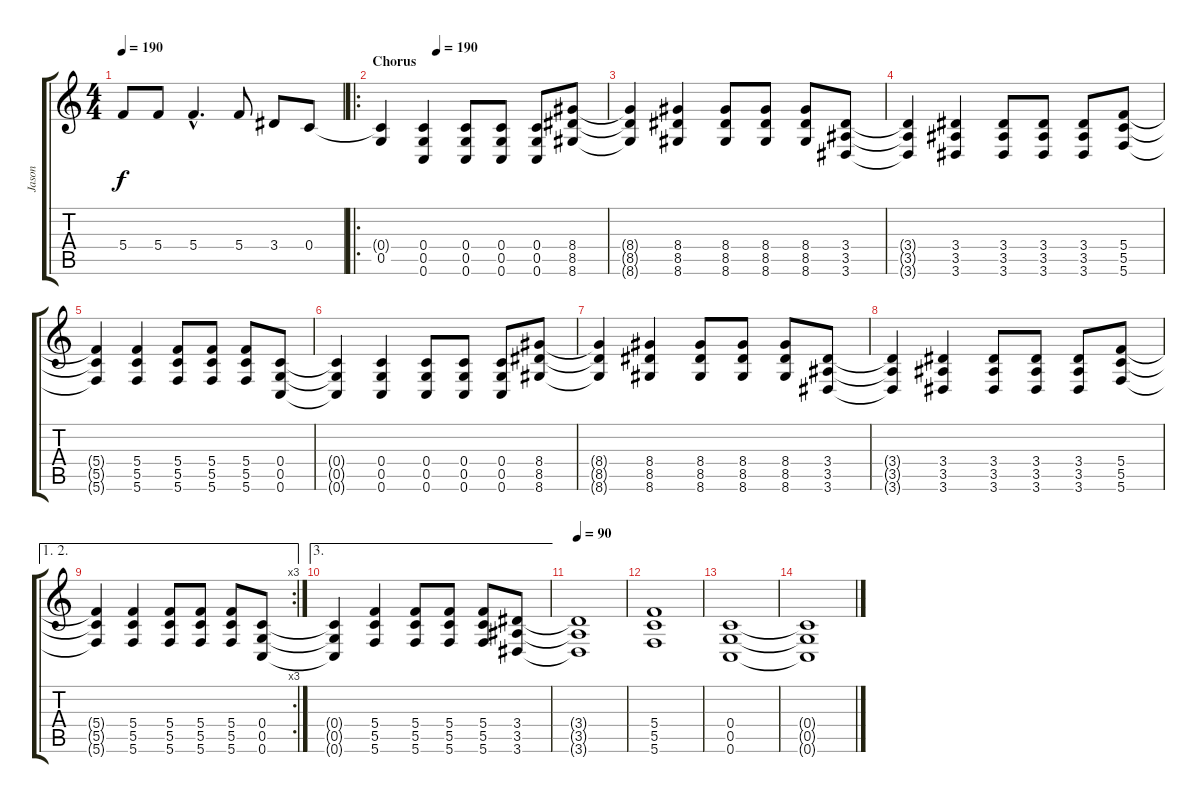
\track ("Jason" "Jason") {instrument overdrivenguitar}
\staff {score tabs}
\tuning (D4 A3 F3 C3 G2 C2) {hide}
\ts (4 4)
\tempo 190
\clef g2
\ks c
5.4{t}.8{dy f} 5.4.8 5.4{hac}.4{d} 5.4.8 3.4.8 0.4.8 |
\ro
\section ("" "Chorus")
\tempo (190 0.25)
(0.4{t} 0.5).4 (0.4 0.5 0.6).4 (0.4 0.5 0.6).8 (0.4 0.5 0.6).8 (0.4 0.5 0.6).8 (8.4 8.5 8.6).8 |
(8.4{t} 8.5{t} 8.6{t}).4 (8.4 8.5 8.6).4 (8.4 8.5 8.6).8 (8.4 8.5 8.6).8 (8.4 8.5 8.6).8 (3.4 3.5 3.6).8 |
(3.4{t} 3.5{t} 3.6{t}).4 (3.4 3.5 3.6).4 (3.4 3.5 3.6).8 (3.4 3.5 3.6).8 (3.4 3.5 3.6).8 (5.4 5.5 5.6).8 |
(5.4{t} 5.5{t} 5.6{t}).4 (5.4 5.5 5.6).4 (5.4 5.5 5.6).8 (5.4 5.5 5.6).8 (5.4 5.5 5.6).8 (0.4 0.5 0.6).8 |
(0.4{t} 0.5{t} 0.6{t}).4 (0.4 0.5 0.6).4 (0.4 0.5 0.6).8 (0.4 0.5 0.6).8 (0.4 0.5 0.6).8 (8.4 8.5 8.6).8 |
(8.4{t} 8.5{t} 8.6{t}).4 (8.4 8.5 8.6).4 (8.4 8.5 8.6).8 (8.4 8.5 8.6).8 (8.4 8.5 8.6).8 (3.4 3.5 3.6).8 |
(3.4{t} 3.5{t} 3.6{t}).4 (3.4 3.5 3.6).4 (3.4 3.5 3.6).8 (3.4 3.5 3.6).8 (3.4 3.5 3.6).8 (5.4 5.5 5.6).8 |
\ae (1 2)
\rc 3
(5.4{t} 5.5{t} 5.6{t}).4 (5.4 5.5 5.6).4 (5.4 5.5 5.6).8 (5.4 5.5 5.6).8 (5.4 5.5 5.6).8 (0.4 0.5 0.6).8 |
\ae 3
(0.4{t} 0.5{t} 0.6{t}).4 (5.4 5.5 5.6).4 (5.4 5.5 5.6).8 (5.4 5.5 5.6).8 (5.4 5.5 5.6).8 (3.4 3.5 3.6).8 |
\tempo 90
(3.4{t} 3.5{t} 3.6{t}).1 |
(5.4 5.5 5.6).1 |
(0.4 0.5 0.6).1 |
(0.4{t} 0.5{t} 0.6{t}).1
